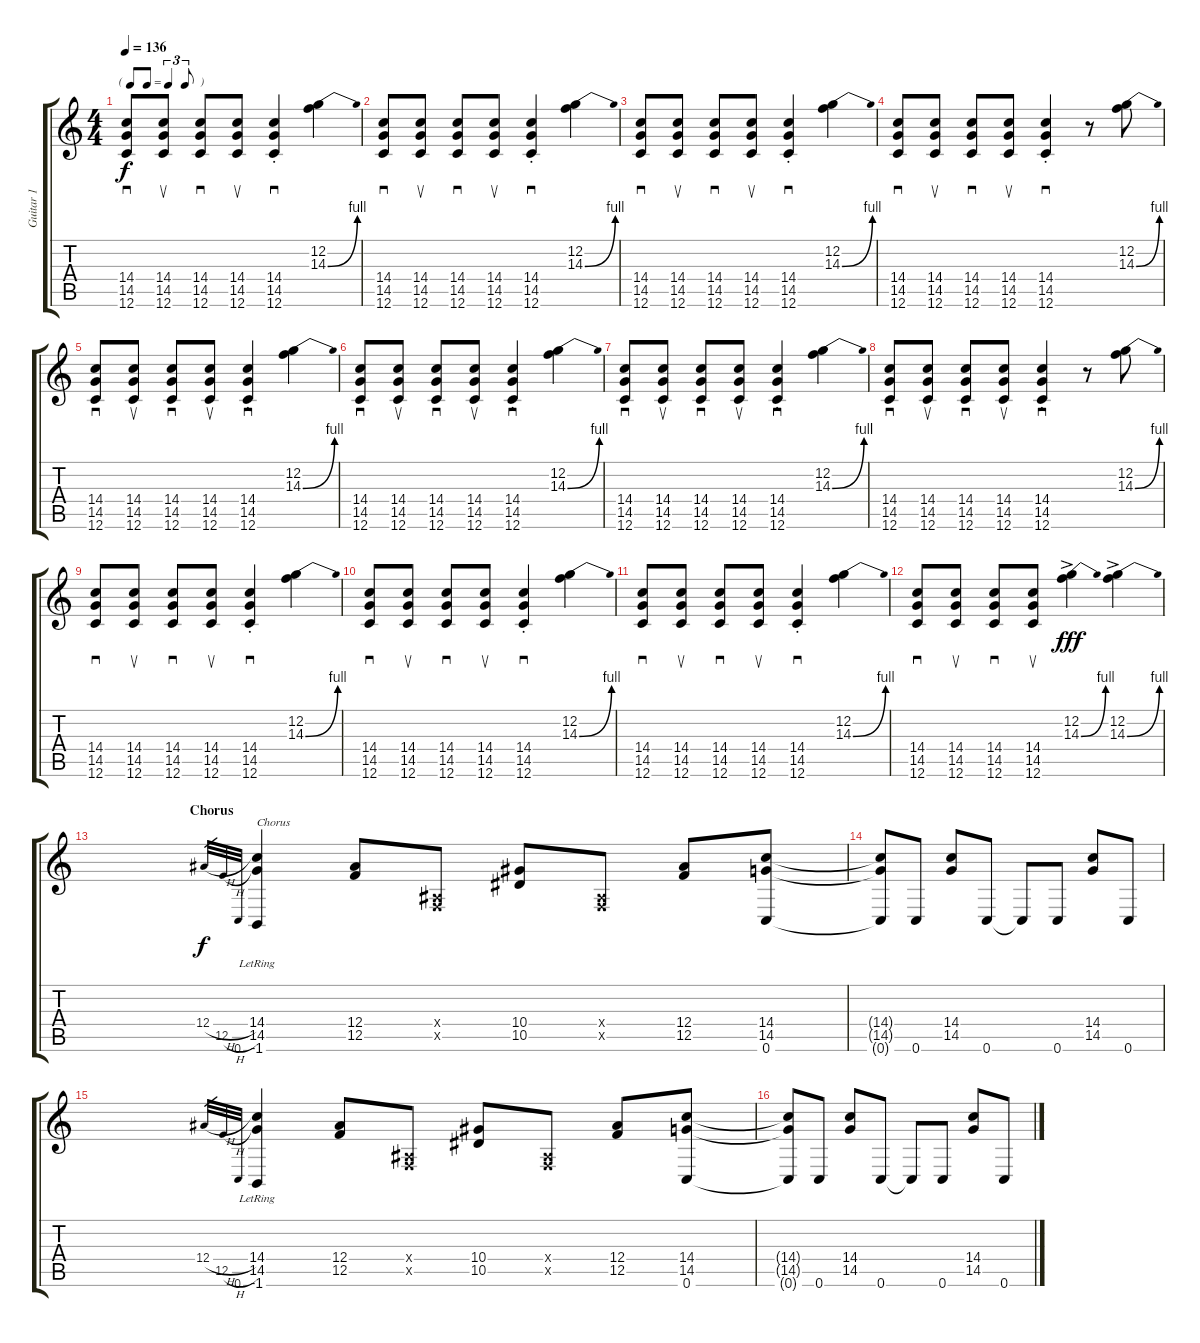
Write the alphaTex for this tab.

\track ("Guitar 1" "Guitar 1") {instrument distortionguitar}
\staff {score tabs}
\tuning (C4 G3 Eb3 Bb2 F2 C2) {hide}
\ts (4 4)
\tf triplet8th
\tempo 136
\clef g2
\ks c
(14.4 14.5 12.6).8{sd dy f} (14.4 14.5 12.6).8{su} (14.4 14.5 12.6).8{sd} (14.4 14.5 12.6).8{su} (14.4{st} 14.5{st} 12.6{st}).4{sd} (12.2 14.3{be (bend 0 0 60 4)}).4 |
(14.4 14.5 12.6).8{sd} (14.4 14.5 12.6).8{su} (14.4 14.5 12.6).8{sd} (14.4 14.5 12.6).8{su} (14.4{st} 14.5{st} 12.6{st}).4{sd} (12.2 14.3{be (bend 0 0 60 4)}).4 |
(14.4 14.5 12.6).8{sd} (14.4 14.5 12.6).8{su} (14.4 14.5 12.6).8{sd} (14.4 14.5 12.6).8{su} (14.4{st} 14.5{st} 12.6{st}).4{sd} (12.2 14.3{be (bend 0 0 60 4)}).4 |
(14.4 14.5 12.6).8{sd} (14.4 14.5 12.6).8{su} (14.4 14.5 12.6).8{sd} (14.4 14.5 12.6).8{su} (14.4{st} 14.5{st} 12.6{st}).4{sd} r.8 (12.2 14.3{be (bend 0 0 60 4)}).8 |
(14.4 14.5 12.6).8{sd} (14.4 14.5 12.6).8{su} (14.4 14.5 12.6).8{sd} (14.4 14.5 12.6).8{su} (14.4{st} 14.5{st} 12.6{st}).4{sd} (12.2 14.3{be (bend 0 0 60 4)}).4 |
(14.4 14.5 12.6).8{sd} (14.4 14.5 12.6).8{su} (14.4 14.5 12.6).8{sd} (14.4 14.5 12.6).8{su} (14.4{st} 14.5{st} 12.6{st}).4{sd} (12.2 14.3{be (bend 0 0 60 4)}).4 |
(14.4 14.5 12.6).8{sd} (14.4 14.5 12.6).8{su} (14.4 14.5 12.6).8{sd} (14.4 14.5 12.6).8{su} (14.4{st} 14.5{st} 12.6{st}).4{sd} (12.2 14.3{be (bend 0 0 60 4)}).4 |
(14.4 14.5 12.6).8{sd} (14.4 14.5 12.6).8{su} (14.4 14.5 12.6).8{sd} (14.4 14.5 12.6).8{su} (14.4{st} 14.5{st} 12.6{st}).4{sd} r.8 (12.2 14.3{be (bend 0 0 60 4)}).8 |
(14.4 14.5 12.6).8{sd} (14.4 14.5 12.6).8{su} (14.4 14.5 12.6).8{sd} (14.4 14.5 12.6).8{su} (14.4{st} 14.5{st} 12.6{st}).4{sd} (12.2 14.3{be (bend 0 0 60 4)}).4 |
(14.4 14.5 12.6).8{sd} (14.4 14.5 12.6).8{su} (14.4 14.5 12.6).8{sd} (14.4 14.5 12.6).8{su} (14.4{st} 14.5{st} 12.6{st}).4{sd} (12.2 14.3{be (bend 0 0 60 4)}).4 |
(14.4 14.5 12.6).8{sd} (14.4 14.5 12.6).8{su} (14.4 14.5 12.6).8{sd} (14.4 14.5 12.6).8{su} (14.4{st} 14.5{st} 12.6{st}).4{sd} (12.2 14.3{be (bend 0 0 60 4)}).4 |
(14.4 14.5 12.6).8{sd} (14.4 14.5 12.6).8{su} (14.4 14.5 12.6).8{sd} (14.4 14.5 12.6).8{su} (12.2 14.3{be (bend 0 0 60 4) ac}).4{dy fff} (12.2 14.3{be (bend 0 0 60 4) ac}).4 |
\section ("" "Chorus")
12.4{h}.32{gr dy f} 12.5{h}.32{gr} 0.6.32{gr} (14.4 14.5{lr} -1.6).4{txt "Chorus"} (12.4 12.5).8 (0.4{x} 0.5{x}).8 (10.4 10.5).8 (0.4{x} 0.5{x}).8 (12.4 12.5).8 (14.4 14.5 0.6).8 |
(14.4{t} 14.5{t} 0.6{t}).8 0.6.8 (14.4 14.5).8 0.6.8 0.6{t}.8 0.6.8 (14.4 14.5).8 0.6.8 |
12.4{h}.32{gr} 12.5{h}.32{gr} 0.6.32{gr} (14.4{lr} 14.5{lr} -1.6).4 (12.4 12.5).8 (0.4{x} 0.5{x}).8 (10.4 10.5).8 (0.4{x} 0.5{x}).8 (12.4 12.5).8 (14.4 14.5 0.6).8 |
(14.4{t} 14.5{t} 0.6{t}).8 0.6.8 (14.4 14.5).8 0.6.8 0.6{t}.8 0.6.8 (14.4 14.5).8 0.6.8
